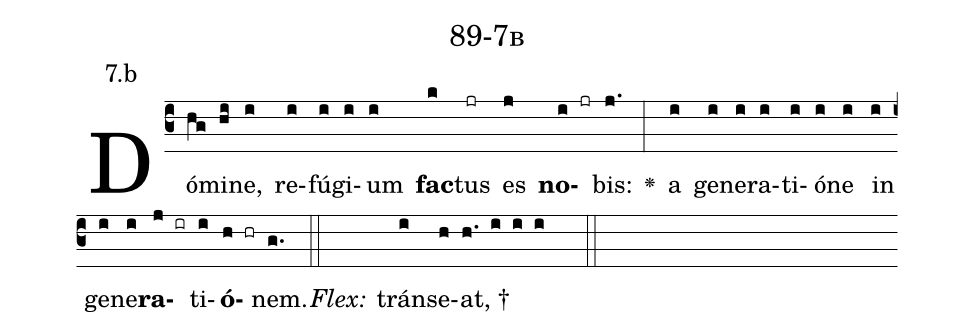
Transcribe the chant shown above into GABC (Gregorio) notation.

name: 89-7b;
annotation: 7.b;
%%
(c3)Dó(hg)mi(hi)ne,(i) re(i)fú(i)gi(i)um(i) <b>fac</b>(k)tus(jr) es(j) <b>no</b>(i jr)bis:(j.) <v>\greheightstar</v>(:) a(i) ge(i)ne(i)ra(i)ti(i)ó(i)ne(i) in(i) ge(i)ne(i)<b>ra</b>(j ir)ti(i)<b>ó</b>(h hr)nem.(g.) (::)
<i>Flex:</i>()  tráns(i)e(h)at, †(h. i i i  ::)

%E(i) u(i) o(j) u(i) a(h) e.(g.) (::)
